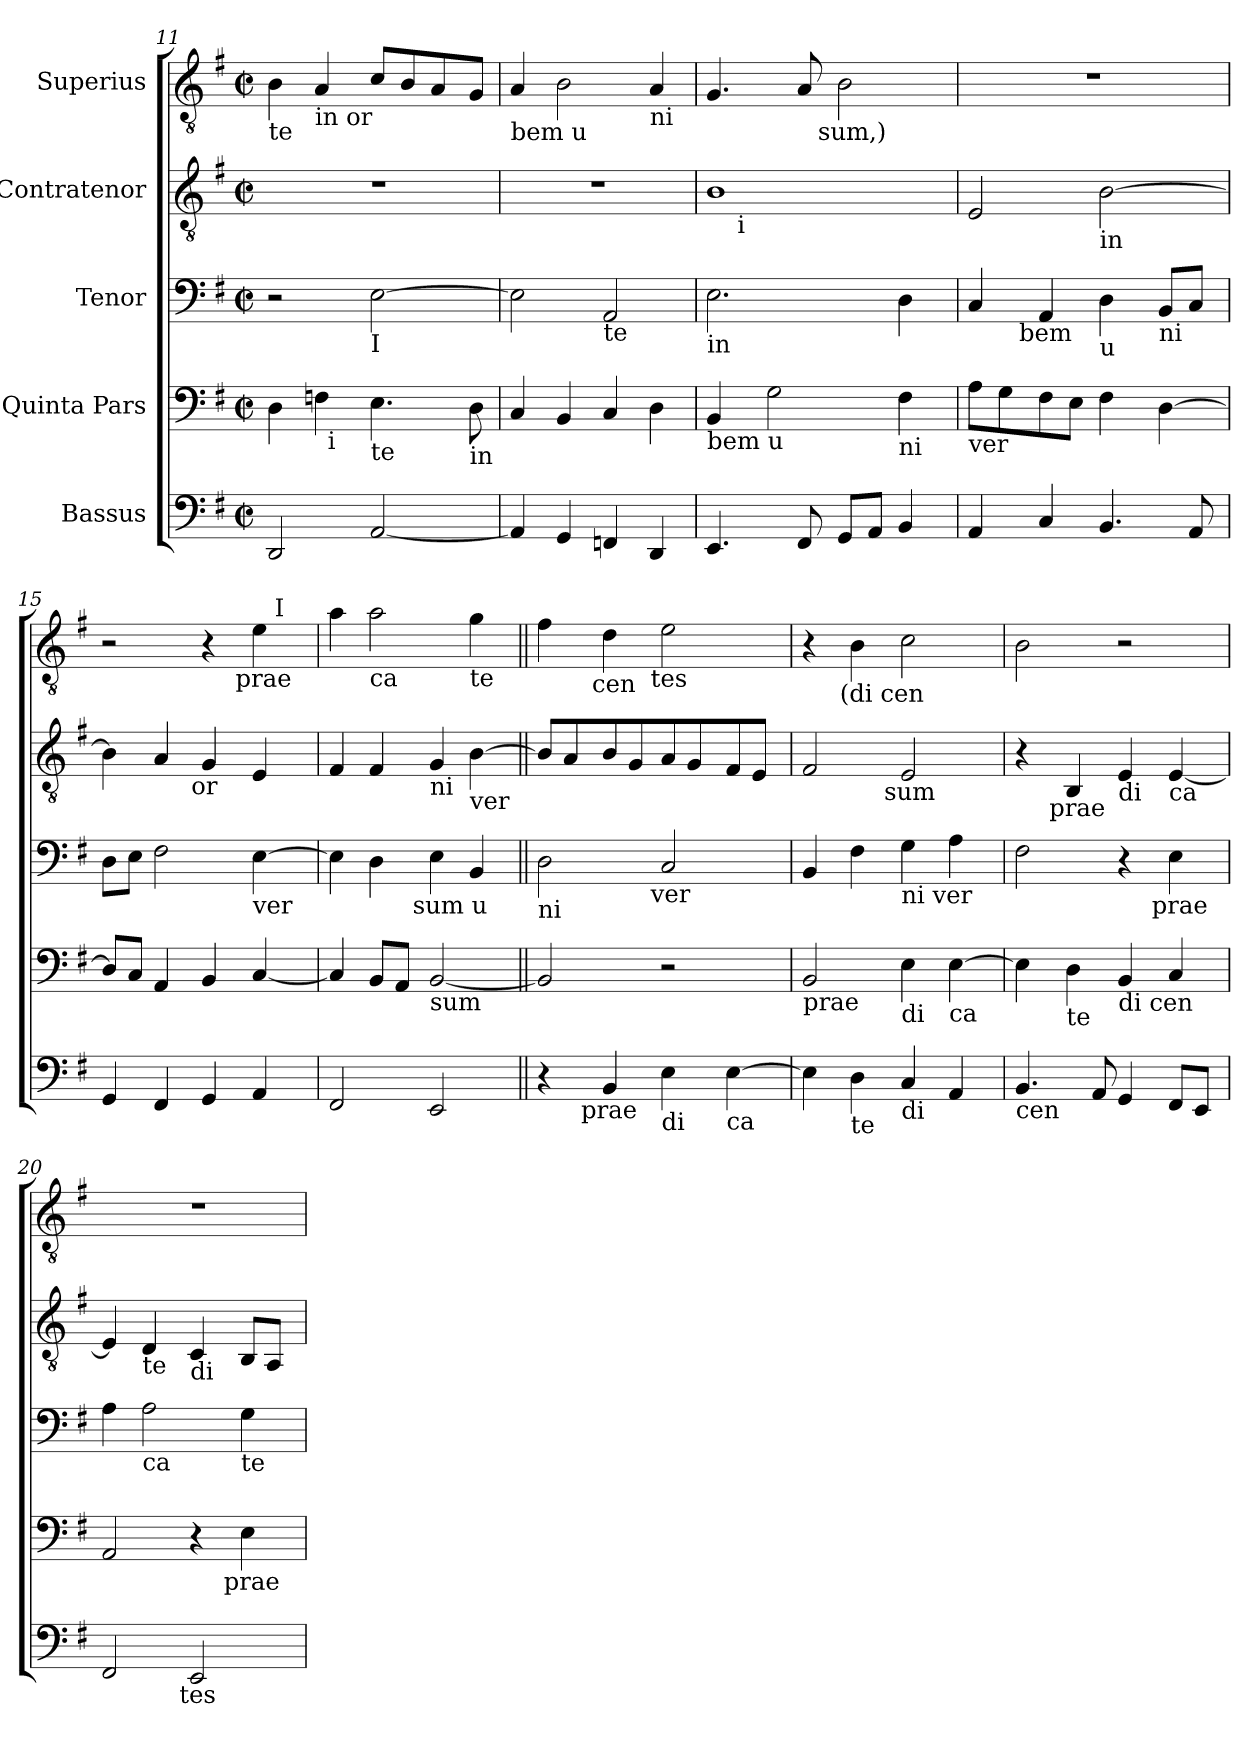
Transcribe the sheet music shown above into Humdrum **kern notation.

**kern	**kern	**kern	**kern	**kern
*part5	*part4	*part3	*part2	*part1
*staff5	*staff4	*staff3	*staff2	*staff1
*I"Bassus	*I"Quinta Pars	*I"Tenor	*I"Contratenor	*I"Superius
!!LO:LB:g=z
*clefF4	*clefF4	*clefF4	*clefGv2	*clefGv2
*ITrd7c12	*	*	*	*
*k[f#]	*k[f#]	*k[f#]	*k[f#]	*k[f#]
*G:	*G:	*G:	*G:	*G:
*M2/2	*M2/2	*M2/2	*M2/2	*M2/2
*met(c|)	*met(c|)	*met(c|)	*met(c|)	*met(c|)
=11	=11	=11	=11	=11
!	!	!	!	!LO:TX:b:t=te
!	!LO:TX:b:t=sum,	!	!	!
*	*^	*	*	*
2DDD/	4D\	4ryy	2r	1r	4B\
!	!	!	!	!	!LO:TX:b:t=in or
.	4Fn\	32ryy	.	.	4A/
!	!	!LO:TX:b:t=i	!	!	!
.	.	2ryy	.	.	.
!	!	!	!LO:TX:b:t=I	!	!
!	!LO:TX:b:t=te	!	!	!	!
[<2AAA/	4.E\	.	[>2E\	.	8c/L
.	.	.	.	.	8B/
.	.	.	.	.	8A/
.	.	8..ryy	.	.	.
!	!LO:TX:b:t=in	!	!	!	!
.	8D\	.	.	.	8G/J
=12	=12	=12	=12	=12	=12
!	!	!	!	!	!LO:TX:b:t=bem u
!	!LO:TX:b:t=or	!	!	!	!
*	*v	*v	*	*	*
4AAA/]	4C/	2E\]	1r	4A/
4GGG/	4BB/	.	.	2B\
!	!	!LO:TX:b:t=te	!	!
4FFFn/	4C/	2AA/	.	.
!	!	!	!	!LO:TX:b:t=ni
4DDD/	4D\	.	.	4A/
=13	=13	=13	=13	=13
!	!	!	!	!LO:TX:b:t=ver
!	!	!LO:TX:b:t=in	!	!
!	!LO:TX:b:t=bem u	!	!	!
*	*	*	*^	*^
4.EEE/	4BB/	2.E\	1B	8ryy	4.G/	4..ryy
!	!	!	!	!LO:TX:b:t=i	!	!
.	.	.	.	2..ryy	.	.
.	2G\	.	.	.	.	.
8FFF#/	.	.	.	.	8A/	.
!	!	!	!	!	!	!LO:TX:b:t=sum,)
.	.	.	.	.	.	2ryy
8GGG/L	.	.	.	.	2B\	.
8AAA/J	.	.	.	.	.	.
!	!LO:TX:b:t=ni	!	!	!	!	!
4BBB/	4F#\	4D\	.	.	.	.
.	.	.	.	.	.	16ryy
=14	=14	=14	=14	=14	=14	=14
!	!	!	!LO:TX:b:t=te	!	!	!
!	!	!LO:TX:b:t=or	!	!	!	!
!	!LO:TX:b:t=ver	!	!	!	!	!
*	*	*	*v	*v	*	*
*	*	*^	*	*v	*v
4AAA/	8A\L	4C/	8.ryy	2E/	1r
.	8G\	.	.	.	.
!	!	!	!LO:TX:b:t=bem	!	!
.	.	.	2ryy	.	.
4CC/	8F#\	4AA/	.	.	.
.	8E\J	.	.	.	.
!	!	!	!	!LO:TX:b:t=in	!
!	!	!LO:TX:b:t=u	!	!	!
4.BBB/	4F#\	4D\	.	[>2B\	.
.	.	.	4ryy	.	.
!	!	!LO:TX:b:t=ni	!	!	!
.	[>4D\	8BB/L	.	.	.
8AAA/	.	8C/J	.	.	.
.	.	.	16ryy	.	.
*	*	*v	*v	*	*
=15	=15	=15	=15	=15
*	*	*	*^	*^
*	*	*	*	*	*	*^
4GGG/	8D/L]	8D\L	4B\]	4...ryy	2r	2ryy	2ryy
.	8C/J	8E\J	.	.	.	.	.
4FFF#/	4AA/	2F#\	4A/	.	.	.	.
!	!	!	!	!LO:TX:b:t=or	!	!	!
.	.	.	.	2ryy	.	.	.
4GGG/	4BB/	.	4G/	.	4r	8.ryy	4ryy
!	!	!	!	!	!	!LO:TX:b:t=prae	!
.	.	.	.	.	.	4ryy	.
!	!	!LO:TX:b:t=ver	!	!	!	!	!
4AAA/	[<4C/	[>4E\	4E/	.	4e\	.	16.ryy
!	!	!	!	!	!	!	!LO:TX:a:t=I
.	.	.	.	.	.	.	8ryy
.	.	.	.	.	.	16ryy	.
.	.	.	.	32ryy	.	.	32ryy
=16	=16	=16	=16	=16	=16	=16	=16
!	!	!	!	!	!LO:TX:b:t=di	!	!
!	!	!	!LO:TX:b:t=bem u	!	!	!	!
*	*	*	*v	*v	*	*	*
*	*	*^	*	*v	*v	*v
2FFF#/	4C/]	4E\]	4..ryy	4F#/	4a\
!	!	!	!	!	!LO:TX:b:t=ca
.	8BB/L	4D\	.	4F#/	2a\
.	8AA/J	.	.	.	.
!	!	!	!LO:TX:b:t=sum u	!	!
.	.	.	2ryy	.	.
!	!	!	!	!LO:TX:b:t=ni	!
!	!LO:TX:b:t=sum	!	!	!	!
2EEE/	[>2BB/	4E\	.	4G/	.
!	!	!	!	!	!LO:TX:b:t=te
!	!	!	!	!LO:TX:b:t=ver	!
.	.	4BB/	.	[>4B\	4g\
.	.	.	16ryy	.	.
!!LO:PB:g=z
=17||	=17||	=17||	=17||	=17||	=17||
!	!	!	!	!	!LO:TX:b:t=di
!	!	!LO:TX:b:t=ni	!	!	!
*^	*	*	*	*	*^
*	*	*	*	*	*	*	*^
4r	8.ryy	2BB/]	2D\	4...ryy	8B/L]	4f#\	8..ryy	4...ryy
.	.	.	.	.	8A/	.	.	.
!	!LO:TX:b:t=prae	!	!	!	!	!	!	!
.	2ryy	.	.	.	.	.	.	.
!	!	!	!	!	!	!	!LO:TX:b:t=cen	!
.	.	.	.	.	.	.	2ryy	.
4BBB/	.	.	.	.	8B/	4d\	.	.
.	.	.	.	.	8G/	.	.	.
!	!	!	!	!	!	!	!	!LO:TX:b:t=tes
!	!	!	!	!LO:TX:b:t=ver	!	!	!	!
.	.	.	.	2ryy	.	.	.	2ryy
!LO:TX:b:t=di	!	!	!	!	!	!	!	!
4EE\	.	2r	2C/	.	8A/	2e\	.	.
.	.	.	.	.	8G/	.	.	.
.	4ryy	.	.	.	.	.	.	.
.	.	.	.	.	.	.	4ryy	.
!LO:TX:b:t=ca	!	!	!	!	!	!	!	!
[>4EE\	.	.	.	.	8F#/	.	.	.
.	.	.	.	.	8E/J	.	.	.
.	16ryy	.	.	.	.	.	.	.
.	.	.	.	32ryy	.	.	32ryy	32ryy
=18	=18	=18	=18	=18	=18	=18	=18	=18
!	!	!	!LO:TX:b:t=sum (u	!	!	!	!	!
!	!	!LO:TX:b:t=prae	!	!	!	!	!	!
*v	*v	*	*v	*v	*^	*	*v	*v
4EE\]	2BB/	4BB/	2F#/	4..ryy	4r	8..ryy
!	!	!	!	!	!	!LO:TX:b:t=(di cen
.	.	.	.	.	.	2ryy
!LO:TX:b:t=te	!	!	!	!	!	!
4DD\	.	4F#\	.	.	4B\	.
!	!	!	!	!LO:TX:b:t=sum	!	!
.	.	.	.	2ryy	.	.
!	!	!LO:TX:b:t=ni ver	!	!	!	!
!	!LO:TX:b:t=di	!	!	!	!	!
!LO:TX:b:t=di	!	!	!	!	!	!
4CC/	4E\	4G\	2E/	.	2c\	.
.	.	.	.	.	.	4ryy
!	!LO:TX:b:t=ca	!	!	!	!	!
4AAA/	[>4E\	4A\	.	.	.	.
.	.	.	.	16ryy	.	.
.	.	.	.	.	.	32ryy
=19	=19	=19	=19	=19	=19	=19
!	!	!	!	!	!LO:TX:b:t=tes	!
!	!	!LO:TX:b:t=sum)	!	!	!	!
!LO:TX:b:t=cen	!	!	!	!	!	!
*	*	*^	*	*	*v	*v
4.BBB/	4E\]	2F#\	2ryy	4r	8.ryy	2B\
!	!	!	!	!	!LO:TX:b:t=prae	!
.	.	.	.	.	2ryy	.
!	!LO:TX:b:t=te	!	!	!	!	!
.	4D\	.	.	4BB/	.	.
8AAA/	.	.	.	.	.	.
!	!	!	!	!LO:TX:b:t=di	!	!
!	!LO:TX:b:t=di cen	!	!	!	!	!
4GGG/	4BB/	4r	8.ryy	4E/	.	2r
!	!	!	!LO:TX:b:t=prae	!	!	!
.	.	.	4ryy	.	4ryy	.
!	!	!	!	!LO:TX:b:t=ca	!	!
8FFF#/L	4C/	4E\	.	[<4E/	.	.
8EEE/J	.	.	.	.	.	.
.	.	.	16ryy	.	16ryy	.
=20	=20	=20	=20	=20	=20	=20
!	!	!LO:TX:b:t=di	!	!	!	!
!	!LO:TX:b:t=tes	!	!	!	!	!
*	*	*v	*v	*	*	*
*^	*^	*	*v	*v	*
2FFF#/	4...ryy	2AA/	2ryy	4A\	4E/]	1r
!	!	!	!	!	!LO:TX:b:t=te	!
!	!	!	!	!LO:TX:b:t=ca	!	!
.	.	.	.	2A\	4D/	.
!	!LO:TX:b:t=tes	!	!	!	!	!
.	2ryy	.	.	.	.	.
!	!	!	!	!	!LO:TX:b:t=di	!
2EEE/	.	4r	8.ryy	.	4C/	.
!	!	!	!LO:TX:b:t=prae	!	!	!
.	.	.	4ryy	.	.	.
!	!	!	!	!LO:TX:b:t=te	!	!
.	.	4E\	.	4G\	8BB/L	.
.	.	.	.	.	8AA/J	.
.	.	.	16ryy	.	.	.
.	32ryy	.	.	.	.	.
*v	*v	*	*	*	*	*
*	*v	*v	*	*	*
=	=	=	=	=
*-	*-	*-	*-	*-
